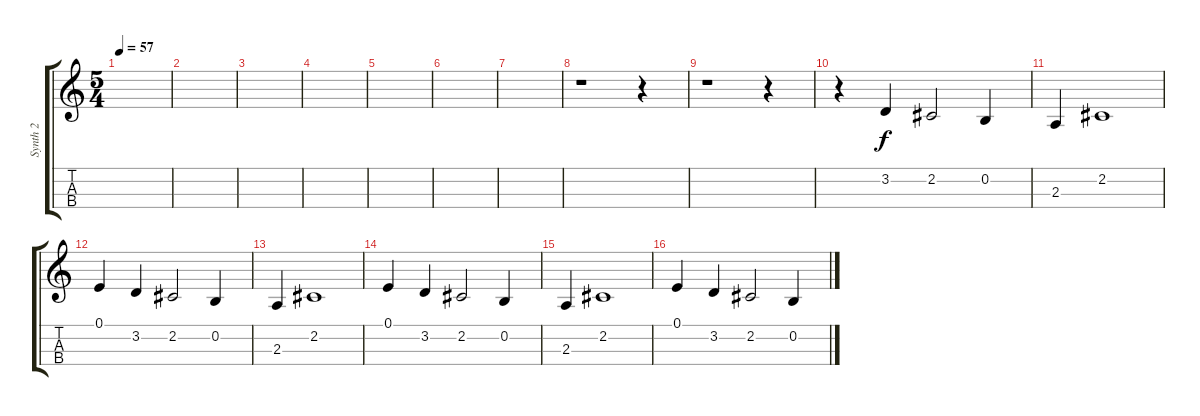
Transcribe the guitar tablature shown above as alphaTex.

\track ("Synth 2" "Synth 2") {instrument pad2warm}
\staff {score tabs}
\tuning (E4 B3 G3 D3) {hide}
\ts (5 4)
\tempo 57
\clef g2
\ks c
|
|
|
|
|
|
|
r.1 r.4 |
r.1 r.4 |
r.4 3.2.4 2.2.2 0.2.4 |
2.3.4 2.2.1 |
0.1.4 3.2.4 2.2.2 0.2.4 |
2.3.4 2.2.1 |
0.1.4 3.2.4 2.2.2 0.2.4 |
2.3.4 2.2.1 |
0.1.4 3.2.4 2.2.2 0.2.4
